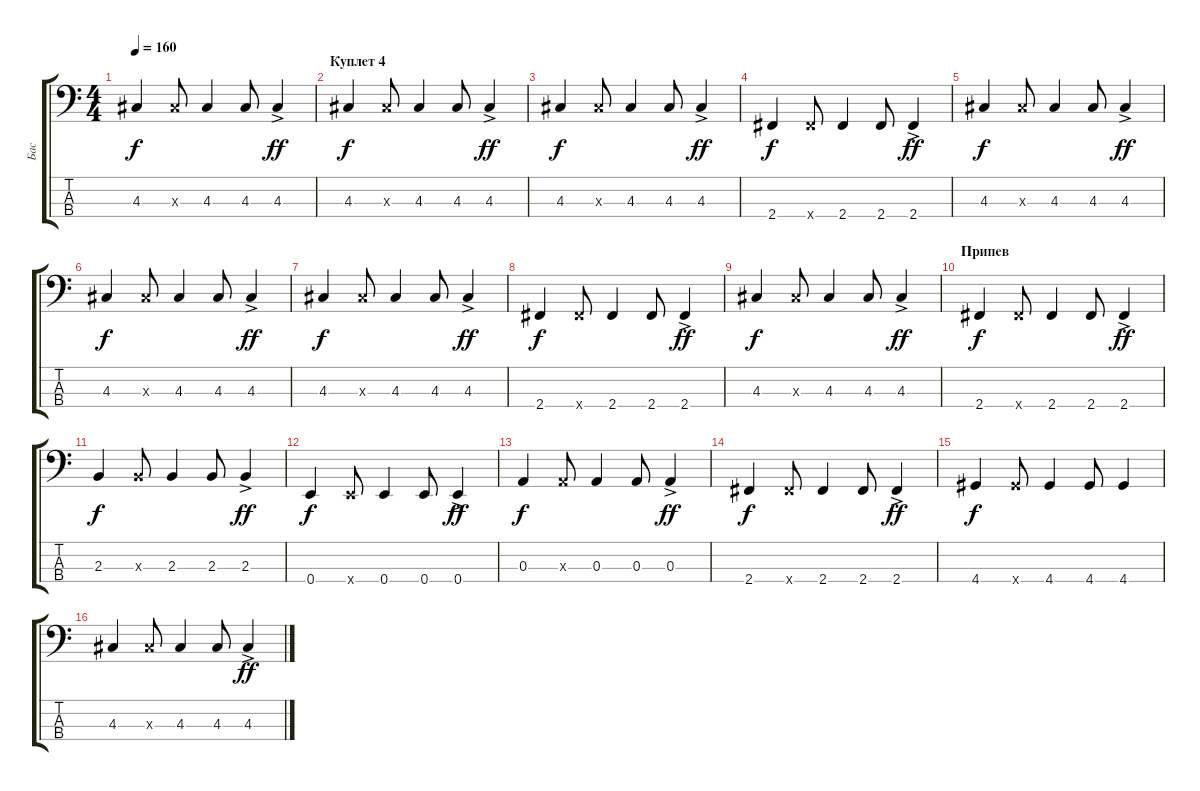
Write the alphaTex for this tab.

\track ("Бас" "Бас") {instrument electricbassfinger}
\staff {score tabs}
\tuning (G2 D2 A1 E1) {hide}
\ts (4 4)
\tempo 160
\clef f4
\ks c
4.3.4{dy f} 4.3{x}.8 4.3.4 4.3.8 4.3{ac}.4{dy ff} |
\section ("" "Куплет 4")
4.3.4{dy f} 4.3{x}.8 4.3.4 4.3.8 4.3{ac}.4{dy ff} |
4.3.4{dy f} 4.3{x}.8 4.3.4 4.3.8 4.3{ac}.4{dy ff} |
2.4.4{dy f} 2.4{x}.8 2.4.4 2.4.8 2.4{ac}.4{dy ff} |
4.3.4{dy f} 4.3{x}.8 4.3.4 4.3.8 4.3{ac}.4{dy ff} |
4.3.4{dy f} 4.3{x}.8 4.3.4 4.3.8 4.3{ac}.4{dy ff} |
4.3.4{dy f} 4.3{x}.8 4.3.4 4.3.8 4.3{ac}.4{dy ff} |
2.4.4{dy f} 2.4{x}.8 2.4.4 2.4.8 2.4{ac}.4{dy ff} |
4.3.4{dy f} 4.3{x}.8 4.3.4 4.3.8 4.3{ac}.4{dy ff} |
\section ("" "Припев")
2.4.4{dy f} 2.4{x}.8 2.4.4 2.4.8 2.4{ac}.4{dy ff} |
2.3.4{dy f} 2.3{x}.8 2.3.4 2.3.8 2.3{ac}.4{dy ff} |
0.4.4{dy f} 0.4{x}.8 0.4.4 0.4.8 0.4{ac}.4{dy ff} |
0.3.4{dy f} 0.3{x}.8 0.3.4 0.3.8 0.3{ac}.4{dy ff} |
2.4.4{dy f} 2.4{x}.8 2.4.4 2.4.8 2.4{ac}.4{dy ff} |
4.4.4{dy f} 4.4{x}.8 4.4.4 4.4.8 4.4.4 |
4.3.4 4.3{x}.8 4.3.4 4.3.8 4.3{ac}.4{dy ff}
